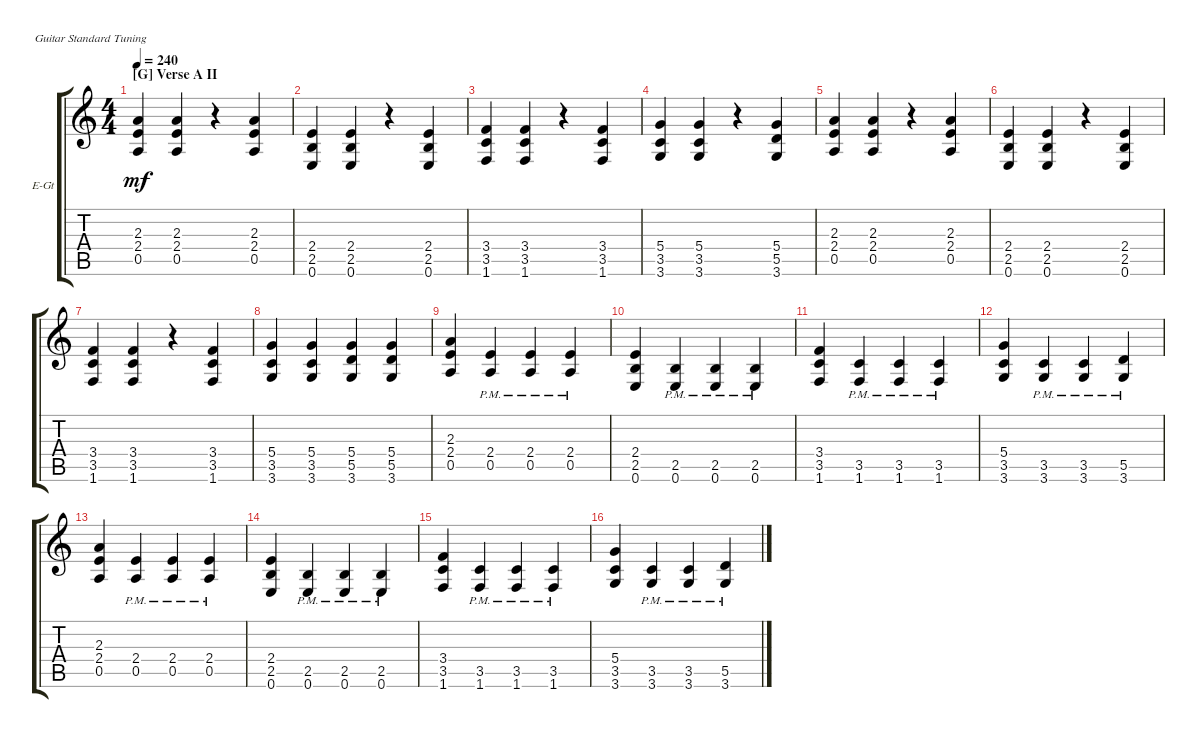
\defaultSystemsLayout 4
\bracketExtendMode groupsimilarinstruments
\firstSystemTrackNameOrientation horizontal
\otherSystemsTrackNameOrientation horizontal
\track ("Rhythm 5ths/Etc" "E-Gt") {instrument distortionguitar}
\staff {score tabs}
\tuning (E4 B3 G3 D3 A2 E2)
\ts (4 4)
\section ("G" "Verse A II")
\tempo 240
\clef g2
\scale
0.333333
\ks c
(0.5 2.4 2.3).4{dy mf} (0.5 2.4 2.3).4 r.4 (0.5 2.4 2.3).4 |
\scale
0.333333 (0.6 2.5 2.4).4 (0.6 2.5 2.4).4 r.4 (0.6 2.5 2.4).4 |
\scale
0.333333 (1.6 3.5 3.4).4 (1.6 3.5 3.4).4 r.4 (1.6 3.5 3.4).4 |
\scale
0.333333 (3.6 3.5 5.4).4 (3.6 3.5 5.4).4 r.4 (3.6 5.5 5.4).4 |
\scale
0.333333 (0.5 2.4 2.3).4 (0.5 2.4 2.3).4 r.4 (0.5 2.4 2.3).4 |
\scale
0.333333 (0.6 2.5 2.4).4 (0.6 2.5 2.4).4 r.4 (0.6 2.5 2.4).4 |
\scale
0.333333 (1.6 3.5 3.4).4 (1.6 3.5 3.4).4 r.4 (1.6 3.5 3.4).4 |
\scale
0.333333 (3.6 3.5 5.4).4 (3.6 3.5 5.4).4 (3.6 5.5 5.4).4 (3.6 5.5 5.4).4 |
\scale
0.333333 (0.5 2.4 2.3).4 (0.5{pm} 2.4{pm}).4 (0.5{pm} 2.4{pm}).4 (0.5{pm} 2.4{pm}).4 |
\scale
0.333333 (0.6 2.5 2.4).4 (0.6{pm} 2.5{pm}).4 (0.6{pm} 2.5{pm}).4 (0.6{pm} 2.5{pm}).4 |
\scale
0.333333 (1.6 3.5 3.4).4 (1.6{pm} 3.5{pm}).4 (1.6{pm} 3.5{pm}).4 (1.6{pm} 3.5{pm}).4 |
\scale
0.333333 (3.6 3.5 5.4).4 (3.6{pm} 3.5{pm}).4 (3.6{pm} 3.5{pm}).4 (3.6{pm} 5.5{pm}).4 |
\scale
0.333333 (0.5 2.4 2.3).4 (0.5{pm} 2.4{pm}).4 (0.5{pm} 2.4{pm}).4 (0.5{pm} 2.4{pm}).4 |
\scale
0.333333 (0.6 2.5 2.4).4 (0.6{pm} 2.5{pm}).4 (0.6{pm} 2.5{pm}).4 (0.6{pm} 2.5{pm}).4 |
\scale
0.333333 (1.6 3.5 3.4).4 (1.6{pm} 3.5{pm}).4 (1.6{pm} 3.5{pm}).4 (1.6{pm} 3.5{pm}).4 |
\scale
0.333333 (3.6 3.5 5.4).4 (3.6{pm} 3.5{pm}).4 (3.6{pm} 3.5{pm}).4 (3.6{pm} 5.5{pm}).4
